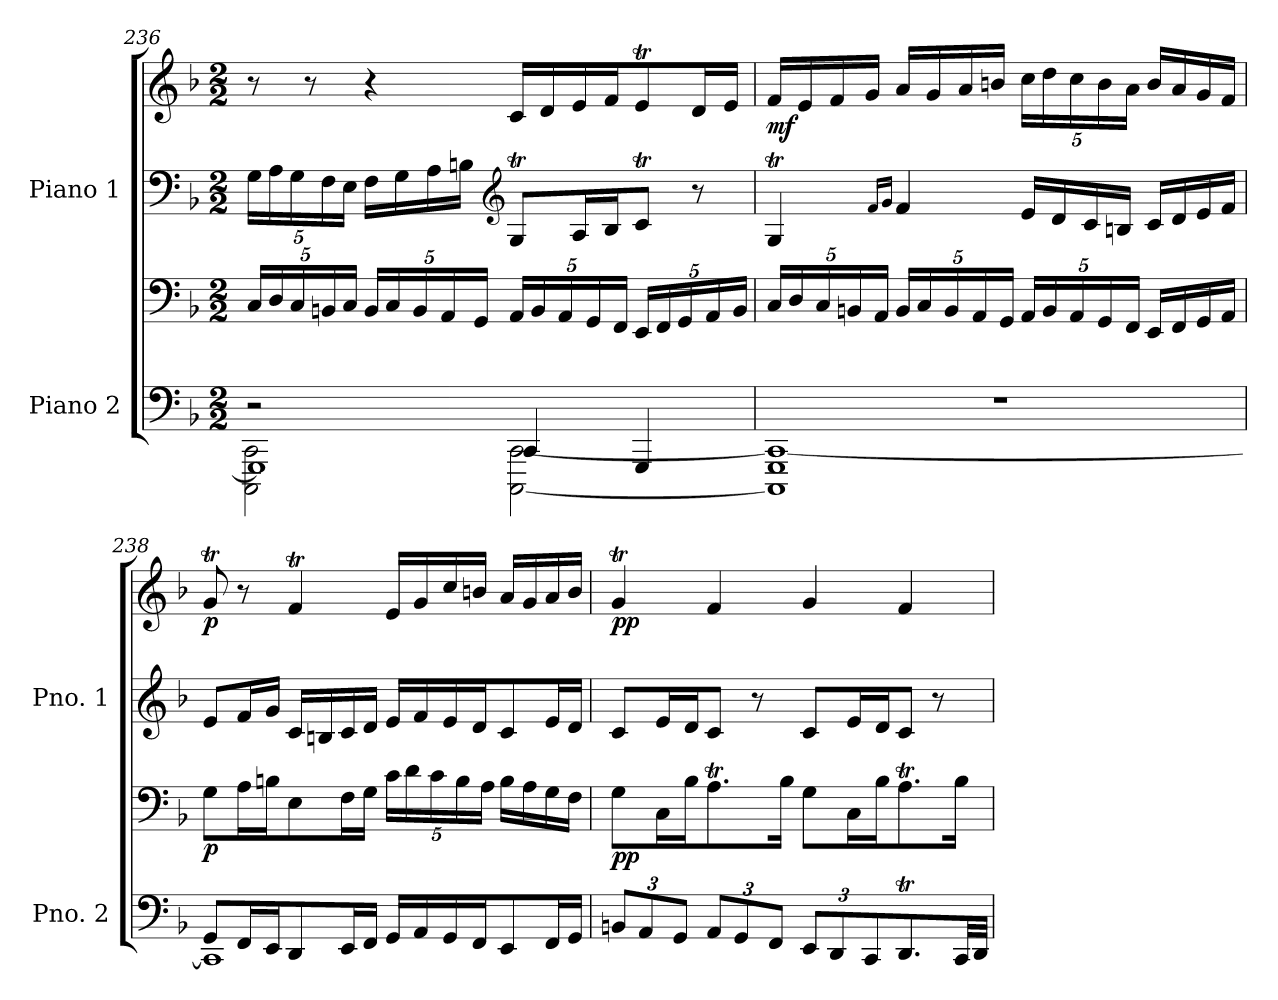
**kern	**kern	**dynam	**kern	**kern	**dynam
*part2	*part2	*part2	*part1	*part1	*part1
*staff4	*staff3	*staff3/4	*staff2	*staff1	*staff1/2
*I"Piano 2	*	*	*I"Piano 1	*	*
*I'Pno. 2	*	*	*I'Pno. 1	*	*
!!LO:PB:g=z
*clefF4	*clefF4	*	*clefF4	*clefG2	*
*k[b-]	*k[b-]	*	*k[b-]	*k[b-]	*
*M2/2	*M2/2	*	*M2/2	*M2/2	*
=236	=236	=236	=236	=236	=236
*^	*	*	*	*	*
*	*^	*	*	*	*	*
*	*	*	*Xbrackettup	*	*Xbrackettup	*	*
1GGG]	2CCC\ 2CC\	2r	20C/LL	.	20G\LL	8r	.
.	.	.	20D/	.	20A\	.	.
.	.	.	20C/	.	20G\	.	.
.	.	.	.	.	.	8r	.
.	.	.	20BBn/	.	20F\	.	.
.	.	.	20C/JJ	.	20E\JJ	.	.
.	.	.	20BB/LL	.	16F\LL	4r	.
.	.	.	20C/	.	.	.	.
.	.	.	.	.	16G\	.	.
.	.	.	20BB/	.	.	.	.
.	.	.	.	.	16A\	.	.
.	.	.	20AA/	.	.	.	.
.	.	.	.	.	16Bn\JJ	.	.
.	.	.	20GG/JJ	.	.	.	.
*	*	*	*	*	*clefG2	*	*
.	[2CCC\ [2CC\	4CC/	20AA/LL	.	8GT/L	16c/LL	.
.	.	.	20BB/	.	.	.	.
.	.	.	.	.	.	16d/	.
.	.	.	20AA/	.	.	.	.
.	.	.	.	.	16A/L	16e/	.
.	.	.	20GG/	.	.	.	.
.	.	.	.	.	16B/J	16f/J	.
.	.	.	20FF/JJ	.	.	.	.
.	.	4GGG/	20EE/LL	.	8cT/J	8et/	.
.	.	.	20FF/	.	.	.	.
.	.	.	20GG/	.	.	.	.
.	.	.	.	.	8r	16d/L	.
.	.	.	20AA/	.	.	.	.
.	.	.	.	.	.	16e/JJ	.
.	.	.	20BB/JJ	.	.	.	.
*	*v	*v	*	*	*	*	*
!!LO:LB:g=z
=237	=237	=237	=237	=237	=237	=237
!	!	!	!	!	!	!LO:DY:b
1r	1CCC] 1GGG 1CC_	20C/LL	.	4GT/	16f/LL	mf
.	.	20D/	.	.	.	.
.	.	.	.	.	16e/	.
.	.	20C/	.	.	.	.
.	.	.	.	.	16f/	.
.	.	20BBn/	.	.	.	.
.	.	.	.	.	16g/JJ	.
.	.	20AA/JJ	.	.	.	.
.	.	.	.	16qf/LL	.	.
.	.	.	.	16qg/JJ	.	.
.	.	20BB/LL	.	4f/	16a/LL	.
.	.	20C/	.	.	.	.
.	.	.	.	.	16g/	.
.	.	20BB/	.	.	.	.
.	.	.	.	.	16a/	.
.	.	20AA/	.	.	.	.
.	.	.	.	.	16bn/JJ	.
.	.	20GG/JJ	.	.	.	.
*	*	*	*	*	*Xbrackettup	*
.	.	20AA/LL	.	16e/LL	20cc\LL	.
.	.	20BB/	.	.	20dd\	.
.	.	.	.	16d/	.	.
.	.	20AA/	.	.	20cc\	.
.	.	.	.	16c/	.	.
.	.	20GG/	.	.	20b\	.
.	.	.	.	16Bn/JJ	.	.
.	.	20FF/JJ	.	.	20a\JJ	.
.	.	16EE/LL	.	16c/LL	16b/LL	.
.	.	16FF/	.	16d/	16a/	.
.	.	16GG/	.	16e/	16g/	.
.	.	16AA/JJ	.	16f/JJ	16f/JJ	.
!!LO:LB:g=z
=238	=238	=238	=238	=238	=238	=238
!	!	!	!LO:DY:b	!	!	!LO:DY:b
8GG/L	1CC]	8G\L	p	8e/L	8gT/	p
16FF/L	.	16A\L	.	16f/L	8r	.
16EE/J	.	16Bn\J	.	16g/JJ	.	.
8DD/	.	8E\	.	16c/LL	4fT/	.
.	.	.	.	16Bn/	.	.
16EE/L	.	16F\L	.	16c/	.	.
16FF/JJ	.	16G\JJ	.	16d/JJ	.	.
16GG/LL	.	20c\LL	.	16e/LL	16e/LL	.
.	.	20d\	.	.	.	.
16AA/	.	.	.	16f/	16g/	.
.	.	20c\	.	.	.	.
16GG/	.	.	.	16e/	16cc/	.
.	.	20B\	.	.	.	.
16FF/J	.	.	.	16d/J	16bn/JJ	.
.	.	20A\JJ	.	.	.	.
8EE/	.	16B\LL	.	8c/	16a/LL	.
.	.	16A\	.	.	16g/	.
16FF/L	.	16G\	.	16e/L	16a/	.
16GG/JJ	.	16F\JJ	.	16d/JJ	16b/JJ	.
*v	*v	*	*	*	*	*
=239	=239	=239	=239	=239	=239
*Xbrackettup	*	*	*	*	*
!	!	!LO:DY:b	!	!	!LO:DY:b
12BBn/L	8G\L	pp	8c/L	4gT/	pp
12AA/	.	.	.	.	.
.	16C\L	.	16e/L	.	.
12GG/J	.	.	.	.	.
.	16B-\J	.	16d/J	.	.
12AA/L	8.At\	.	8c/J	4f/	.
12GG/	.	.	.	.	.
.	.	.	8r	.	.
12FF/J	.	.	.	.	.
.	16B-\Jk	.	.	.	.
12EE/L	8G\L	.	8c/L	4g/	.
12DD/	.	.	.	.	.
.	16C\L	.	16e/L	.	.
12CC/	.	.	.	.	.
.	16B-\J	.	16d/J	.	.
8.DDT/	8.At\	.	8c/J	4fTTT/	.
.	.	.	8r	.	.
32CC/LL	16B-\Jk	.	.	.	.
32DD/JJJ	.	.	.	.	.
=	=	=	=	=	=
*-	*-	*-	*-	*-	*-
